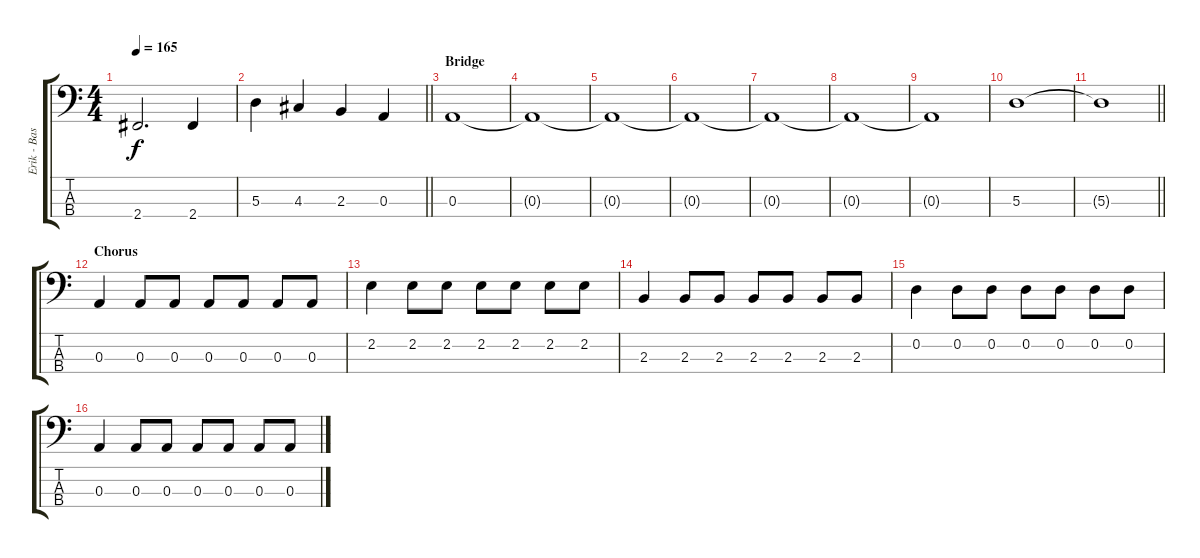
\track ("Erik - Bass" "Erik - Bas") {instrument electricbassfinger}
\staff {score tabs}
\tuning (G2 D2 A1 E1) {hide}
\ts (4 4)
\tempo 165
\clef f4
\ks c
2.4.2{d dy f} 2.4.4 |
\barLineRight lightlight
5.3.4 4.3.4 2.3.4 0.3.4 |
\section ("" "Bridge")
0.3.1 |
0.3{t}.1 |
0.3{t}.1 |
0.3{t}.1 |
0.3{t}.1 |
0.3{t}.1 |
0.3{t}.1 |
5.3.1{volume 16} |
\barLineRight lightlight
5.3{t}.1 |
\section ("" "Chorus")
0.3.4 0.3.8 0.3.8 0.3.8 0.3.8 0.3.8 0.3.8 |
2.2.4 2.2.8 2.2.8 2.2.8 2.2.8 2.2.8 2.2.8 |
2.3.4 2.3.8 2.3.8 2.3.8 2.3.8 2.3.8 2.3.8 |
0.2.4 0.2.8 0.2.8 0.2.8 0.2.8 0.2.8 0.2.8 |
0.3.4 0.3.8 0.3.8 0.3.8 0.3.8 0.3.8 0.3.8
